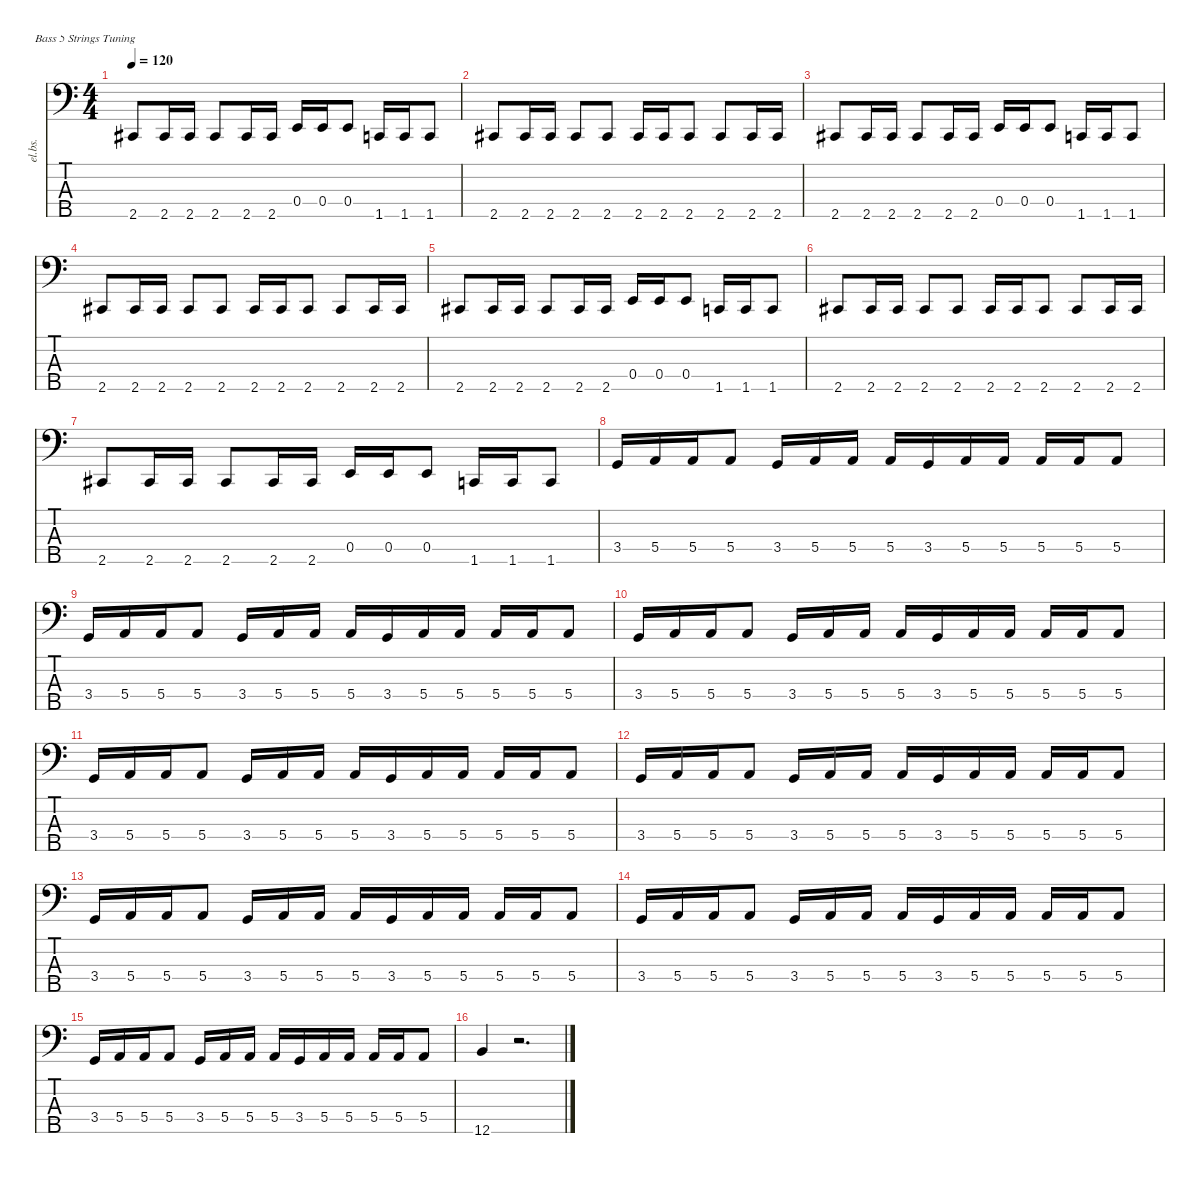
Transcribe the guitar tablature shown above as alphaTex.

\defaultSystemsLayout 4
\hideDynamics
\bracketExtendMode nobrackets
\otherSystemsTrackNameOrientation horizontal
\track ("Bass" "el.bs.") {instrument electricbasspick}
\staff {score tabs}
\tuning (G2 D2 A1 E1 B0)
\ts (4 4)
\tempo 120
\clef f4
\ks c
2.5{acc #}.8{dy f} 2.5{acc #}.16 2.5{acc #}.16 2.5{acc #}.8 2.5{acc #}.16 2.5{acc #}.16 0.4.16 0.4.16 0.4.8 1.5.16 1.5.16 1.5.8 |
2.5{acc #}.8 2.5{acc #}.16 2.5{acc #}.16 2.5{acc #}.8 2.5{acc #}.8 2.5{acc #}.16 2.5{acc #}.16 2.5{acc #}.8 2.5{acc #}.8 2.5{acc #}.16 2.5{acc #}.16 |
2.5{acc #}.8 2.5{acc #}.16 2.5{acc #}.16 2.5{acc #}.8 2.5{acc #}.16 2.5{acc #}.16 0.4.16 0.4.16 0.4.8 1.5.16 1.5.16 1.5.8 |
2.5{acc #}.8 2.5{acc #}.16 2.5{acc #}.16 2.5{acc #}.8 2.5{acc #}.8 2.5{acc #}.16 2.5{acc #}.16 2.5{acc #}.8 2.5{acc #}.8 2.5{acc #}.16 2.5{acc #}.16 |
2.5{acc #}.8 2.5{acc #}.16 2.5{acc #}.16 2.5{acc #}.8 2.5{acc #}.16 2.5{acc #}.16 0.4.16 0.4.16 0.4.8 1.5.16 1.5.16 1.5.8 |
2.5{acc #}.8 2.5{acc #}.16 2.5{acc #}.16 2.5{acc #}.8 2.5{acc #}.8 2.5{acc #}.16 2.5{acc #}.16 2.5{acc #}.8 2.5{acc #}.8 2.5{acc #}.16 2.5{acc #}.16 |
2.5{acc #}.8 2.5{acc #}.16 2.5{acc #}.16 2.5{acc #}.8 2.5{acc #}.16 2.5{acc #}.16 0.4.16 0.4.16 0.4.8 1.5.16 1.5.16 1.5.8 |
3.4.16 5.4.16 5.4.16 5.4.8 3.4.16 5.4.16 5.4.16 5.4.16 3.4.16 5.4.16 5.4.16 5.4.16 5.4.16 5.4.8 |
3.4.16 5.4.16 5.4.16 5.4.8 3.4.16 5.4.16 5.4.16 5.4.16 3.4.16 5.4.16 5.4.16 5.4.16 5.4.16 5.4.8 |
3.4.16 5.4.16 5.4.16 5.4.8 3.4.16 5.4.16 5.4.16 5.4.16 3.4.16 5.4.16 5.4.16 5.4.16 5.4.16 5.4.8 |
3.4.16 5.4.16 5.4.16 5.4.8 3.4.16 5.4.16 5.4.16 5.4.16 3.4.16 5.4.16 5.4.16 5.4.16 5.4.16 5.4.8 |
3.4.16 5.4.16 5.4.16 5.4.8 3.4.16 5.4.16 5.4.16 5.4.16 3.4.16 5.4.16 5.4.16 5.4.16 5.4.16 5.4.8 |
3.4.16 5.4.16 5.4.16 5.4.8 3.4.16 5.4.16 5.4.16 5.4.16 3.4.16 5.4.16 5.4.16 5.4.16 5.4.16 5.4.8 |
3.4.16 5.4.16 5.4.16 5.4.8 3.4.16 5.4.16 5.4.16 5.4.16 3.4.16 5.4.16 5.4.16 5.4.16 5.4.16 5.4.8 |
3.4.16 5.4.16 5.4.16 5.4.8 3.4.16 5.4.16 5.4.16 5.4.16 3.4.16 5.4.16 5.4.16 5.4.16 5.4.16 5.4.8 |
12.5.4 r.2{d}
